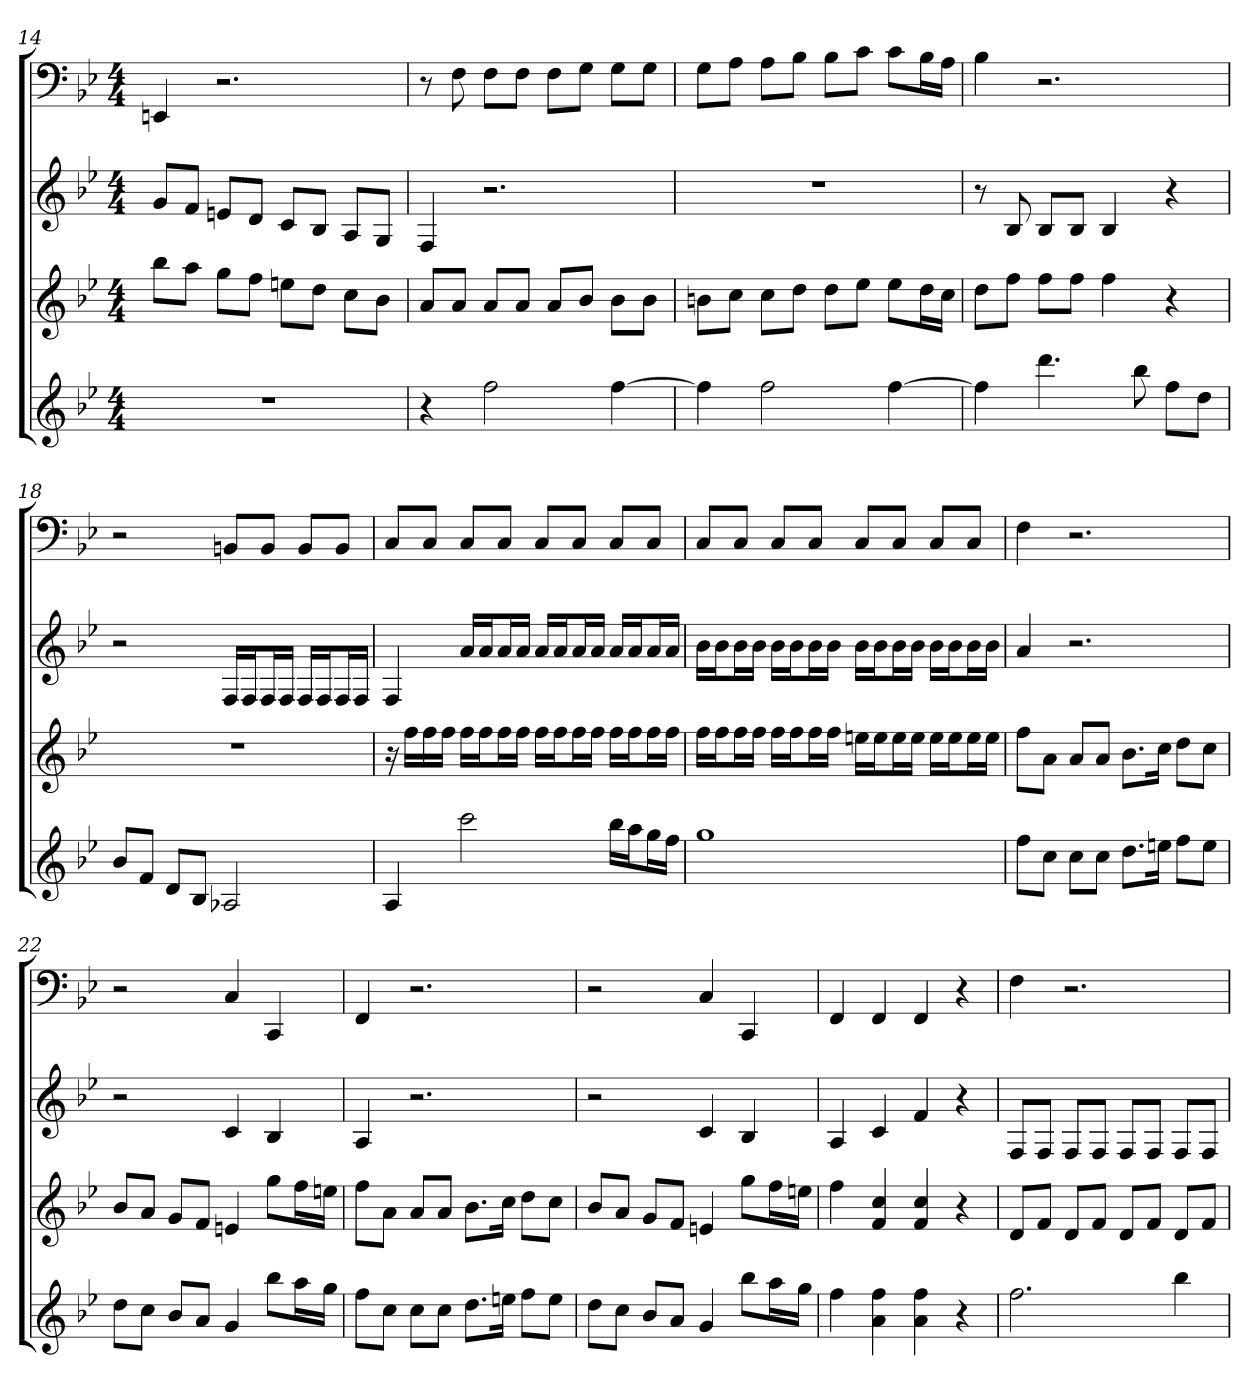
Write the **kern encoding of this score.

**kern	**kern	**kern	**kern
*part4	*part3	*part2	*part1
*staff4	*staff3	*staff2	*staff1
*k[b-e-]	*k[b-e-]	*k[b-e-]	*k[b-e-]
*B-:	*B-:	*B-:	*B-:
*M4/4	*M4/4	*M4/4	*M4/4
=14	=14	=14	=14
1r	8bb-L	8gL	4EEn
.	8aaJ	8fJ	.
.	8ggL	8enL	2.r
.	8ffJ	8dJ	.
.	8eenL	8cL	.
.	8ddJ	8B-J	.
.	8ccL	8AL	.
.	8b-J	8GJ	.
=15	=15	=15	=15
4r	8aL	4F	8r
.	8aJ	.	8F
2ff	8aL	2.r	8FL
.	8aJ	.	8FJ
.	8aL	.	8FL
.	8b-J	.	8GJ
[4ff	8b-L	.	8GL
.	8b-J	.	8GJ
=16	=16	=16	=16
4ff]	8bnL	1r	8GL
.	8ccJ	.	8AJ
2ff	8ccL	.	8AL
.	8ddJ	.	8B-J
.	8ddL	.	8B-L
.	8ee-J	.	8cJ
[4ff	8ee-L	.	8cL
.	16ddL	.	16B-L
.	16ccJJ	.	16AJJ
=17	=17	=17	=17
4ff]	8ddL	8r	4B-
.	8ffJ	8B-	.
4.ddd	8ffL	8B-L	2.r
.	8ffJ	8B-J	.
.	4ff	4B-	.
8bb-	.	.	.
8ffL	4r	4r	.
8ddJ	.	.	.
=18	=18	=18	=18
8b-L	1r	2r	2r
8fJ	.	.	.
8dL	.	.	.
8B-J	.	.	.
2A-X	.	16FLL	8BBnL
.	.	16FJ	.
.	.	16FL	8BBJ
.	.	16FJJ	.
.	.	16FLL	8BBL
.	.	16FJ	.
.	.	16FL	8BBJ
.	.	16FJJ	.
=19	=19	=19	=19
4A	16r	4F	8CL
.	16ffLL	.	.
.	16ff	.	8CJ
.	16ffJJ	.	.
2ccc	16ffLL	16aLL	8CL
.	16ffJ	16aJ	.
.	16ffL	16aL	8CJ
.	16ffJJ	16aJJ	.
.	16ffLL	16aLL	8CL
.	16ffJ	16aJ	.
.	16ffL	16aL	8CJ
.	16ffJJ	16aJJ	.
16bb-LL	16ffLL	16aLL	8CL
16aaJ	16ffJ	16aJ	.
16ggL	16ffL	16aL	8CJ
16ffJJ	16ffJJ	16aJJ	.
=20	=20	=20	=20
1gg	16ffLL	16b-LL	8CL
.	16ffJ	16b-J	.
.	16ffL	16b-L	8CJ
.	16ffJJ	16b-JJ	.
.	16ffLL	16b-LL	8CL
.	16ffJ	16b-J	.
.	16ffL	16b-L	8CJ
.	16ffJJ	16b-JJ	.
.	16eenLL	16b-LL	8CL
.	16eeJ	16b-J	.
.	16eeL	16b-L	8CJ
.	16eeJJ	16b-JJ	.
.	16eeLL	16b-LL	8CL
.	16eeJ	16b-J	.
.	16eeL	16b-L	8CJ
.	16eeJJ	16b-JJ	.
=21	=21	=21	=21
8ffL	8ffL	4a	4F
8ccJ	8aJ	.	.
8ccL	8aL	2.r	2.r
8ccJ	8aJ	.	.
8.ddL	8.b-L	.	.
16eenJk	16ccJk	.	.
8ffL	8ddL	.	.
8eeJ	8ccJ	.	.
=22	=22	=22	=22
8ddL	8b-L	2r	2r
8ccJ	8aJ	.	.
8b-L	8gL	.	.
8aJ	8fJ	.	.
4g	4en	4c	4C
8bb-L	8ggL	4B-	4CC
16aaL	16ffL	.	.
16ggJJ	16eenJJ	.	.
=23	=23	=23	=23
8ffL	8ffL	4A	4FF
8ccJ	8aJ	.	.
8ccL	8aL	2.r	2.r
8ccJ	8aJ	.	.
8.ddL	8.b-L	.	.
16eenJk	16ccJk	.	.
8ffL	8ddL	.	.
8eeJ	8ccJ	.	.
=24	=24	=24	=24
8ddL	8b-L	2r	2r
8ccJ	8aJ	.	.
8b-L	8gL	.	.
8aJ	8fJ	.	.
4g	4en	4c	4C
8bb-L	8ggL	4B-	4CC
16aaL	16ffL	.	.
16ggJJ	16eenJJ	.	.
=25	=25	=25	=25
4ff	4ff	4A	4FF
4a 4ff	4f 4cc	4c	4FF
4a 4ff	4f 4cc	4f	4FF
4r	4r	4r	4r
=26	=26	=26	=26
2.ff	8dL	8FL	4F
.	8fJ	8FJ	.
.	8dL	8FL	2.r
.	8fJ	8FJ	.
.	8dL	8FL	.
.	8fJ	8FJ	.
4bb-	8dL	8FL	.
.	8fJ	8FJ	.
=	=	=	=
*-	*-	*-	*-
